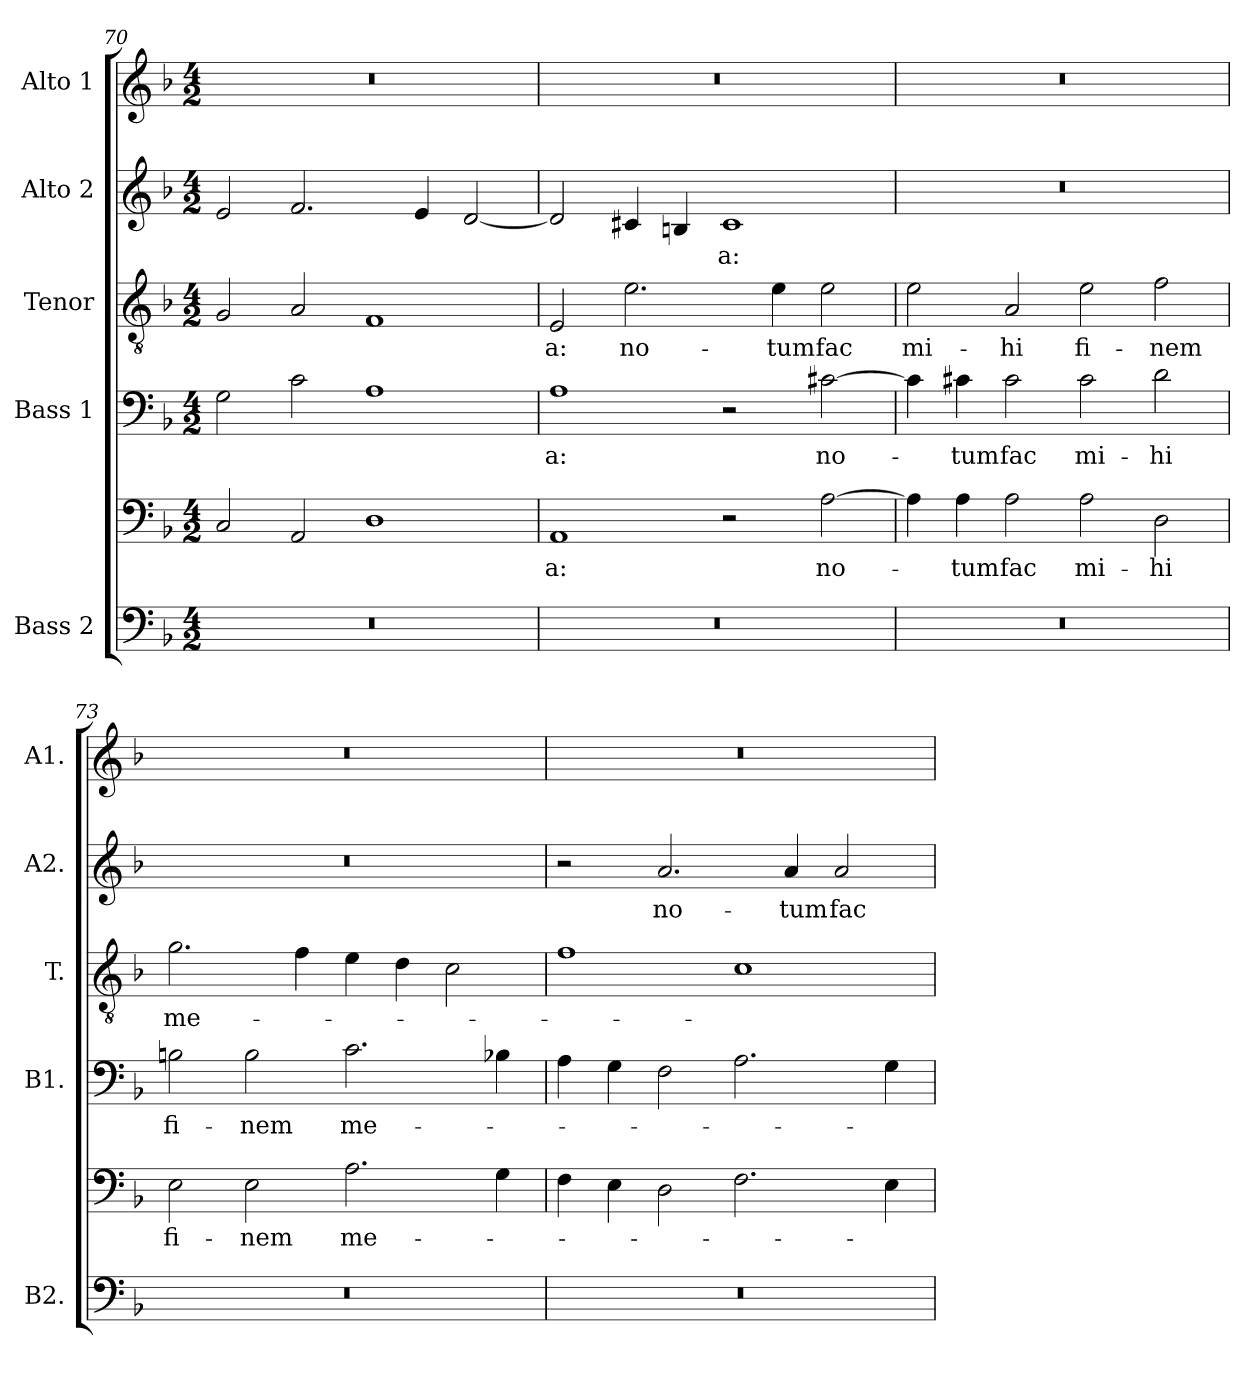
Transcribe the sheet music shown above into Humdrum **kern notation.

**kern	**kern	**text	**kern	**text	**kern	**text	**kern	**text	**kern
*part5	*part5	*part5	*part4	*part4	*part3	*part3	*part2	*part2	*part1
*staff6	*staff5	*staff5	*staff4	*staff4	*staff3	*staff3	*staff2	*staff2	*staff1
*I"Bass 2	*	*	*I"Bass 1	*	*I"Tenor	*	*I"Alto 2	*	*I"Alto 1
*I'B2.	*	*	*I'B1.	*	*I'T.	*	*I'A2.	*	*I'A1.
*clefF4	*clefF4	*	*clefF4	*	*clefGv2	*	*clefG2	*	*clefG2
*	*	*	*	*	*ITrd7c12	*	*	*	*
*k[b-]	*k[b-]	*	*k[b-]	*	*k[b-]	*	*k[b-]	*	*k[b-]
*F:	*F:	*	*F:	*	*F:	*	*F:	*	*F:
*M4/2	*M4/2	*	*M4/2	*	*M4/2	*	*M4/2	*	*M4/2
=70	=70	=70	=70	=70	=70	=70	=70	=70	=70
!LO:N:vis=1	!	!	!	!	!	!	!	!	!LO:N:vis=1
0r	2Ci/	.	2Gi\	.	2GGi/	.	2ei/	.	0r
.	2AAi/	.	2ci\	.	2AAi/	.	2.fi/	.	.
.	1Di	.	1Ai	.	1FFi	.	.	.	.
.	.	.	.	.	.	.	4ei/	.	.
.	.	.	.	.	.	.	[2di/	.	.
=71	=71	=71	=71	=71	=71	=71	=71	=71	=71
!LO:N:vis=1	!	!	!	!	!	!	!	!	!
!	!	!LO:LY:b:color=#000000	!	!	!	!	!	!	!
!	!	!	!	!LO:LY:b:color=#000000	!	!	!	!	!
!	!	!	!	!	!	!LO:LY:b:color=#000000	!	!	!LO:N:vis=1
0r	1AAi	-a:	1Ai	-a:	2EEi/	-a:	2di/]	.	0r
!	!	!	!	!	!	!LO:LY:b:color=#000000	!	!	!
.	.	.	.	.	2.Ei\	no-	4c#Xi/	.	.
.	.	.	.	.	.	.	4Bni/	.	.
!	!	!	!	!	!	!	!	!LO:LY:b:color=#000000	!
.	2r	.	2r	.	.	.	1c#i	-a:	.
!	!	!	!	!	!	!LO:LY:b:color=#000000	!	!	!
.	.	.	.	.	4Ei\	-tum	.	.	.
!	!	!LO:LY:b:color=#000000	!	!	!	!	!	!	!
!	!	!	!	!LO:LY:b:color=#000000	!	!	!	!	!
!	!	!	!	!	!	!LO:LY:b:color=#000000	!	!	!
.	[2Ai\	no-	[2c#Xi\	no-	2Ei\	fac	.	.	.
!!LO:PB:g=z
=72	=72	=72	=72	=72	=72	=72	=72	=72	=72
!LO:N:vis=1	!	!	!	!	!	!	!	!	!
!	!	!	!	!	!	!LO:LY:b:color=#000000	!LO:N:vis=1	!	!LO:N:vis=1
0r	4Ai\]	.	4c#i\]	.	2Ei\	mi-	0r	.	0r
!	!	!LO:LY:b:color=#000000	!	!	!	!	!	!	!
!	!	!	!	!LO:LY:b:color=#000000	!	!	!	!	!
.	4Ai\	-tum	4c#Xi\	-tum	.	.	.	.	.
!	!	!LO:LY:b:color=#000000	!	!	!	!	!	!	!
!	!	!	!	!LO:LY:b:color=#000000	!	!	!	!	!
!	!	!	!	!	!	!LO:LY:b:color=#000000	!	!	!
.	2Ai\	fac	2c#i\	fac	2AAi/	-hi	.	.	.
!	!	!LO:LY:b:color=#000000	!	!	!	!	!	!	!
!	!	!	!	!LO:LY:b:color=#000000	!	!	!	!	!
!	!	!	!	!	!	!LO:LY:b:color=#000000	!	!	!
.	2Ai\	mi-	2c#i\	mi-	2Ei\	fi-	.	.	.
!	!	!LO:LY:b:color=#000000	!	!	!	!	!	!	!
!	!	!	!	!LO:LY:b:color=#000000	!	!	!	!	!
!	!	!	!	!	!	!LO:LY:b:color=#000000	!	!	!
.	2Di\	-hi	2di\	-hi	2Fi\	-nem	.	.	.
=73	=73	=73	=73	=73	=73	=73	=73	=73	=73
!LO:N:vis=1	!	!	!	!	!	!	!	!	!
!	!	!LO:LY:b:color=#000000	!	!	!	!	!	!	!
!	!	!	!	!LO:LY:b:color=#000000	!	!	!	!	!
!	!	!	!	!	!	!LO:LY:b:color=#000000	!LO:N:vis=1	!	!LO:N:vis=1
0r	2Ei\	fi-	2Bni\	fi-	2.Gi\	me-	0r	.	0r
!	!	!LO:LY:b:color=#000000	!	!	!	!	!	!	!
!	!	!	!	!LO:LY:b:color=#000000	!	!	!	!	!
.	2Ei\	-nem	2Bi\	-nem	.	.	.	.	.
.	.	.	.	.	4Fi\	.	.	.	.
!	!	!LO:LY:b:color=#000000	!	!	!	!	!	!	!
!	!	!	!	!LO:LY:b:color=#000000	!	!	!	!	!
.	2.Ai\	me-	2.ci\	me-	4Ei\	.	.	.	.
.	.	.	.	.	4Di\	.	.	.	.
.	.	.	.	.	2Ci\	.	.	.	.
.	4Gi\	.	4B-Xi\	.	.	.	.	.	.
=74	=74	=74	=74	=74	=74	=74	=74	=74	=74
!LO:N:vis=1	!	!	!	!	!	!	!	!	!LO:N:vis=1
0r	4Fi\	.	4Ai\	.	1Fi	.	2r	.	0r
.	4Ei\	.	4Gi\	.	.	.	.	.	.
!	!	!	!	!	!	!	!	!LO:LY:b:color=#000000	!
.	2Di\	.	2Fi\	.	.	.	2.ai/	no-	.
.	2.Fi\	.	2.Ai\	.	1Ci	.	.	.	.
!	!	!	!	!	!	!	!	!LO:LY:b:color=#000000	!
.	.	.	.	.	.	.	4ai/	-tum	.
!	!	!	!	!	!	!	!	!LO:LY:b:color=#000000	!
.	.	.	.	.	.	.	2ai/	fac	.
.	4Ei\	.	4Gi\	.	.	.	.	.	.
=	=	=	=	=	=	=	=	=	=
*-	*-	*-	*-	*-	*-	*-	*-	*-	*-
